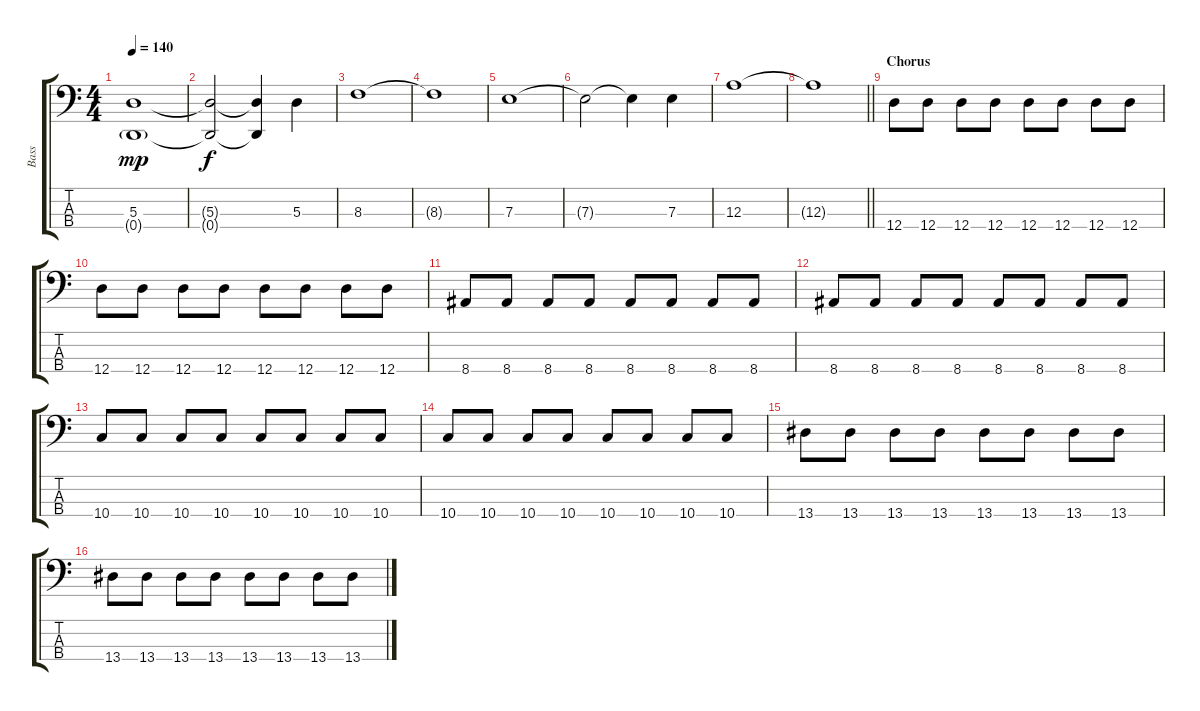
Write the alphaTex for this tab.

\track ("Bass" "Bass") {instrument electricbassfinger}
\staff {score tabs}
\tuning (G2 D2 A1 D1) {hide}
\ts (4 4)
\tempo 140
\clef f4
\ks c
(5.3 0.4{g}).1{dy mp} |
(5.3{t} 0.4{t}).2{dy f} (5.3{t} 0.4{t}).4 5.3.4 |
8.3.1 |
8.3{t}.1 |
7.3.1 |
7.3{t}.2 7.3{t}.4 7.3.4 |
12.3.1 |
\barLineRight lightlight
12.3{t}.1 |
\section ("" "Chorus")
12.4.8 12.4.8 12.4.8 12.4.8 12.4.8 12.4.8 12.4.8 12.4.8 |
12.4.8 12.4.8 12.4.8 12.4.8 12.4.8 12.4.8 12.4.8 12.4.8 |
8.4.8 8.4.8 8.4.8 8.4.8 8.4.8 8.4.8 8.4.8 8.4.8 |
8.4.8 8.4.8 8.4.8 8.4.8 8.4.8 8.4.8 8.4.8 8.4.8 |
10.4.8 10.4.8 10.4.8 10.4.8 10.4.8 10.4.8 10.4.8 10.4.8 |
10.4.8 10.4.8 10.4.8 10.4.8 10.4.8 10.4.8 10.4.8 10.4.8 |
13.4.8 13.4.8 13.4.8 13.4.8 13.4.8 13.4.8 13.4.8 13.4.8 |
13.4.8 13.4.8 13.4.8 13.4.8 13.4.8 13.4.8 13.4.8 13.4.8
